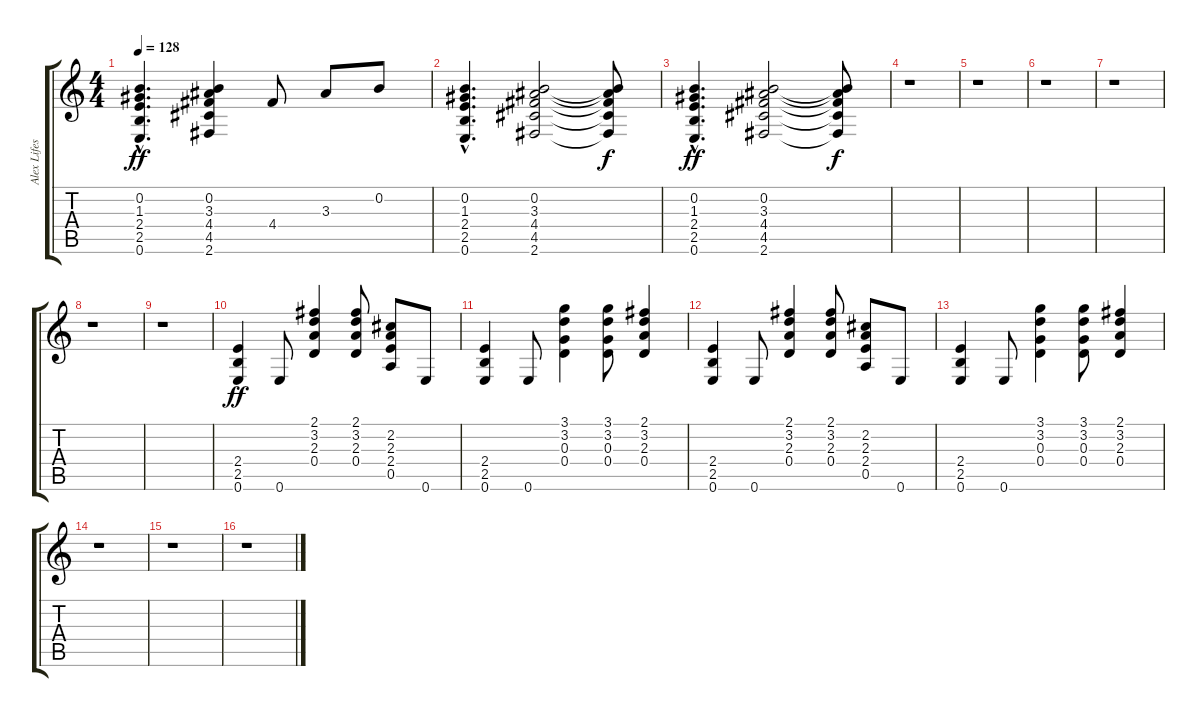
\track ("Alex Lifeson II" "Alex Lifes") {instrument overdrivenguitar}
\staff {score tabs}
\tuning (E4 B3 G3 D3 A2 E2) {hide}
\ts (4 4)
\tempo 128
\clef g2
\ks c
(0.2{hac} 1.3{hac} 2.4{hac} 2.5{hac} 0.6{hac}).4{d dy ff} (0.2 3.3 4.4 4.5 2.6).4 4.4.8 3.3.8 0.2.8 |
(0.2{hac} 1.3{hac} 2.4{hac} 2.5{hac} 0.6{hac}).4{d} (0.2 3.3 4.4 4.5 2.6).2 (0.2{t} 3.3{t} 4.4{t} 4.5{t} 2.6{t}).8{dy f} |
(0.2{hac} 1.3{hac} 2.4{hac} 2.5{hac} 0.6{hac}).4{d dy ff} (0.2 3.3 4.4 4.5 2.6).2 (0.2{t} 3.3{t} 4.4{t} 4.5{t} 2.6{t}).8{dy f} |
r.1 |
r.1 |
r.1 |
r.1 |
r.1 |
r.1 |
(2.4 2.5 0.6).4{dy ff} 0.6.8 (2.1 3.2 2.3 0.4).4 (2.1 3.2 2.3 0.4).8 (2.2 2.3 2.4 0.5).8 0.6.8 |
(2.4 2.5 0.6).4 0.6.8 (3.1 3.2 0.3 0.4).4 (3.1 3.2 0.3 0.4).8 (2.1 3.2 2.3 0.4).4 |
(2.4 2.5 0.6).4 0.6.8 (2.1 3.2 2.3 0.4).4 (2.1 3.2 2.3 0.4).8 (2.2 2.3 2.4 0.5).8 0.6.8 |
(2.4 2.5 0.6).4 0.6.8 (3.1 3.2 0.3 0.4).4 (3.1 3.2 0.3 0.4).8 (2.1 3.2 2.3 0.4).4 |
r.1 |
r.1 |
r.1
